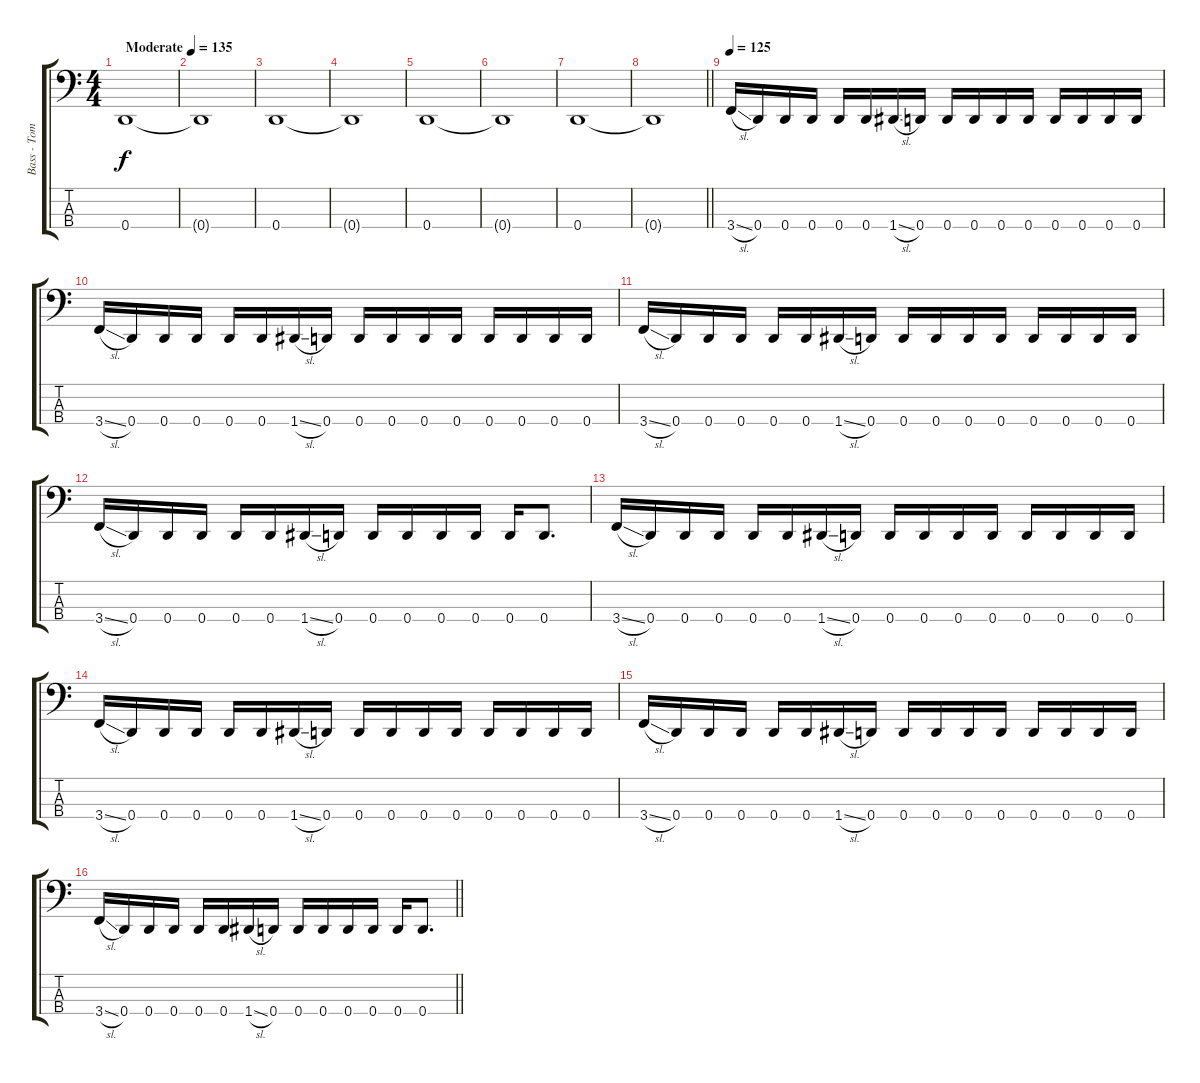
\track ("Bass - Tom Angelripper" "Bass - Tom") {instrument electricbasspick}
\staff {score tabs}
\tuning (F2 C2 G1 D1) {hide}
\ts (4 4)
\tempo (135 "Moderate")
\clef f4
\ks c
0.4.1{dy f instrument electricbasspick} |
0.4{t}.1 |
0.4.1 |
0.4{t}.1 |
0.4.1 |
0.4{t}.1 |
0.4.1 |
\barLineRight lightlight
0.4{t}.1 |
\tempo 125
3.4{sl}.16 0.4.16 0.4.16 0.4.16 0.4.16 0.4.16 1.4{sl}.16 0.4.16 0.4.16 0.4.16 0.4.16 0.4.16 0.4.16 0.4.16 0.4.16 0.4.16 |
3.4{sl}.16 0.4.16 0.4.16 0.4.16 0.4.16 0.4.16 1.4{sl}.16 0.4.16 0.4.16 0.4.16 0.4.16 0.4.16 0.4.16 0.4.16 0.4.16 0.4.16 |
3.4{sl}.16 0.4.16 0.4.16 0.4.16 0.4.16 0.4.16 1.4{sl}.16 0.4.16 0.4.16 0.4.16 0.4.16 0.4.16 0.4.16 0.4.16 0.4.16 0.4.16 |
3.4{sl}.16 0.4.16 0.4.16 0.4.16 0.4.16 0.4.16 1.4{sl}.16 0.4.16 0.4.16 0.4.16 0.4.16 0.4.16 0.4.16 0.4.8{d} |
3.4{sl}.16 0.4.16 0.4.16 0.4.16 0.4.16 0.4.16 1.4{sl}.16 0.4.16 0.4.16 0.4.16 0.4.16 0.4.16 0.4.16 0.4.16 0.4.16 0.4.16 |
3.4{sl}.16 0.4.16 0.4.16 0.4.16 0.4.16 0.4.16 1.4{sl}.16 0.4.16 0.4.16 0.4.16 0.4.16 0.4.16 0.4.16 0.4.16 0.4.16 0.4.16 |
3.4{sl}.16 0.4.16 0.4.16 0.4.16 0.4.16 0.4.16 1.4{sl}.16 0.4.16 0.4.16 0.4.16 0.4.16 0.4.16 0.4.16 0.4.16 0.4.16 0.4.16 |
\barLineRight lightlight
3.4{sl}.16 0.4.16 0.4.16 0.4.16 0.4.16 0.4.16 1.4{sl}.16 0.4.16 0.4.16 0.4.16 0.4.16 0.4.16 0.4.16 0.4.8{d}
